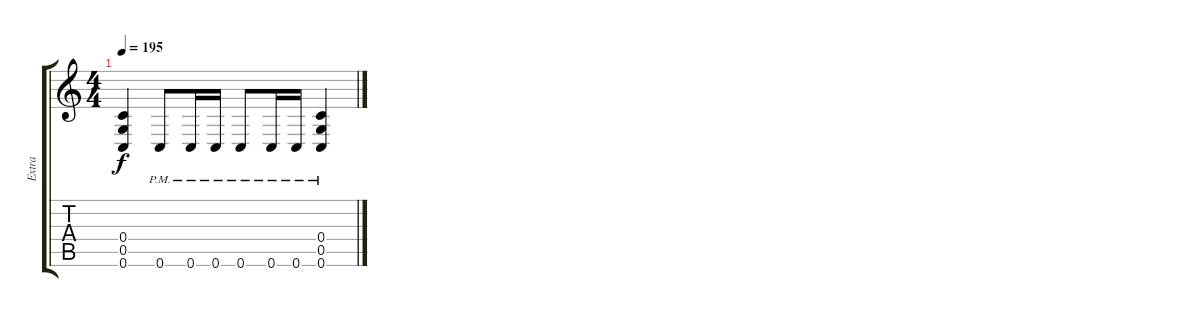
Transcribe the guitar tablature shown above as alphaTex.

\track ("Extra" "Extra") {instrument distortionguitar}
\staff {score tabs}
\tuning (D4 A3 F3 C3 G2 C2) {hide}
\ts (4 4)
\tempo 195
\clef g2
\ks c
(0.4 0.5 0.6).4{dy f} 0.6{pm}.8 0.6{pm}.16 0.6{pm}.16 0.6{pm}.8 0.6{pm}.16 0.6{pm}.16 (0.4{pm} 0.5 0.6{pm}).4
